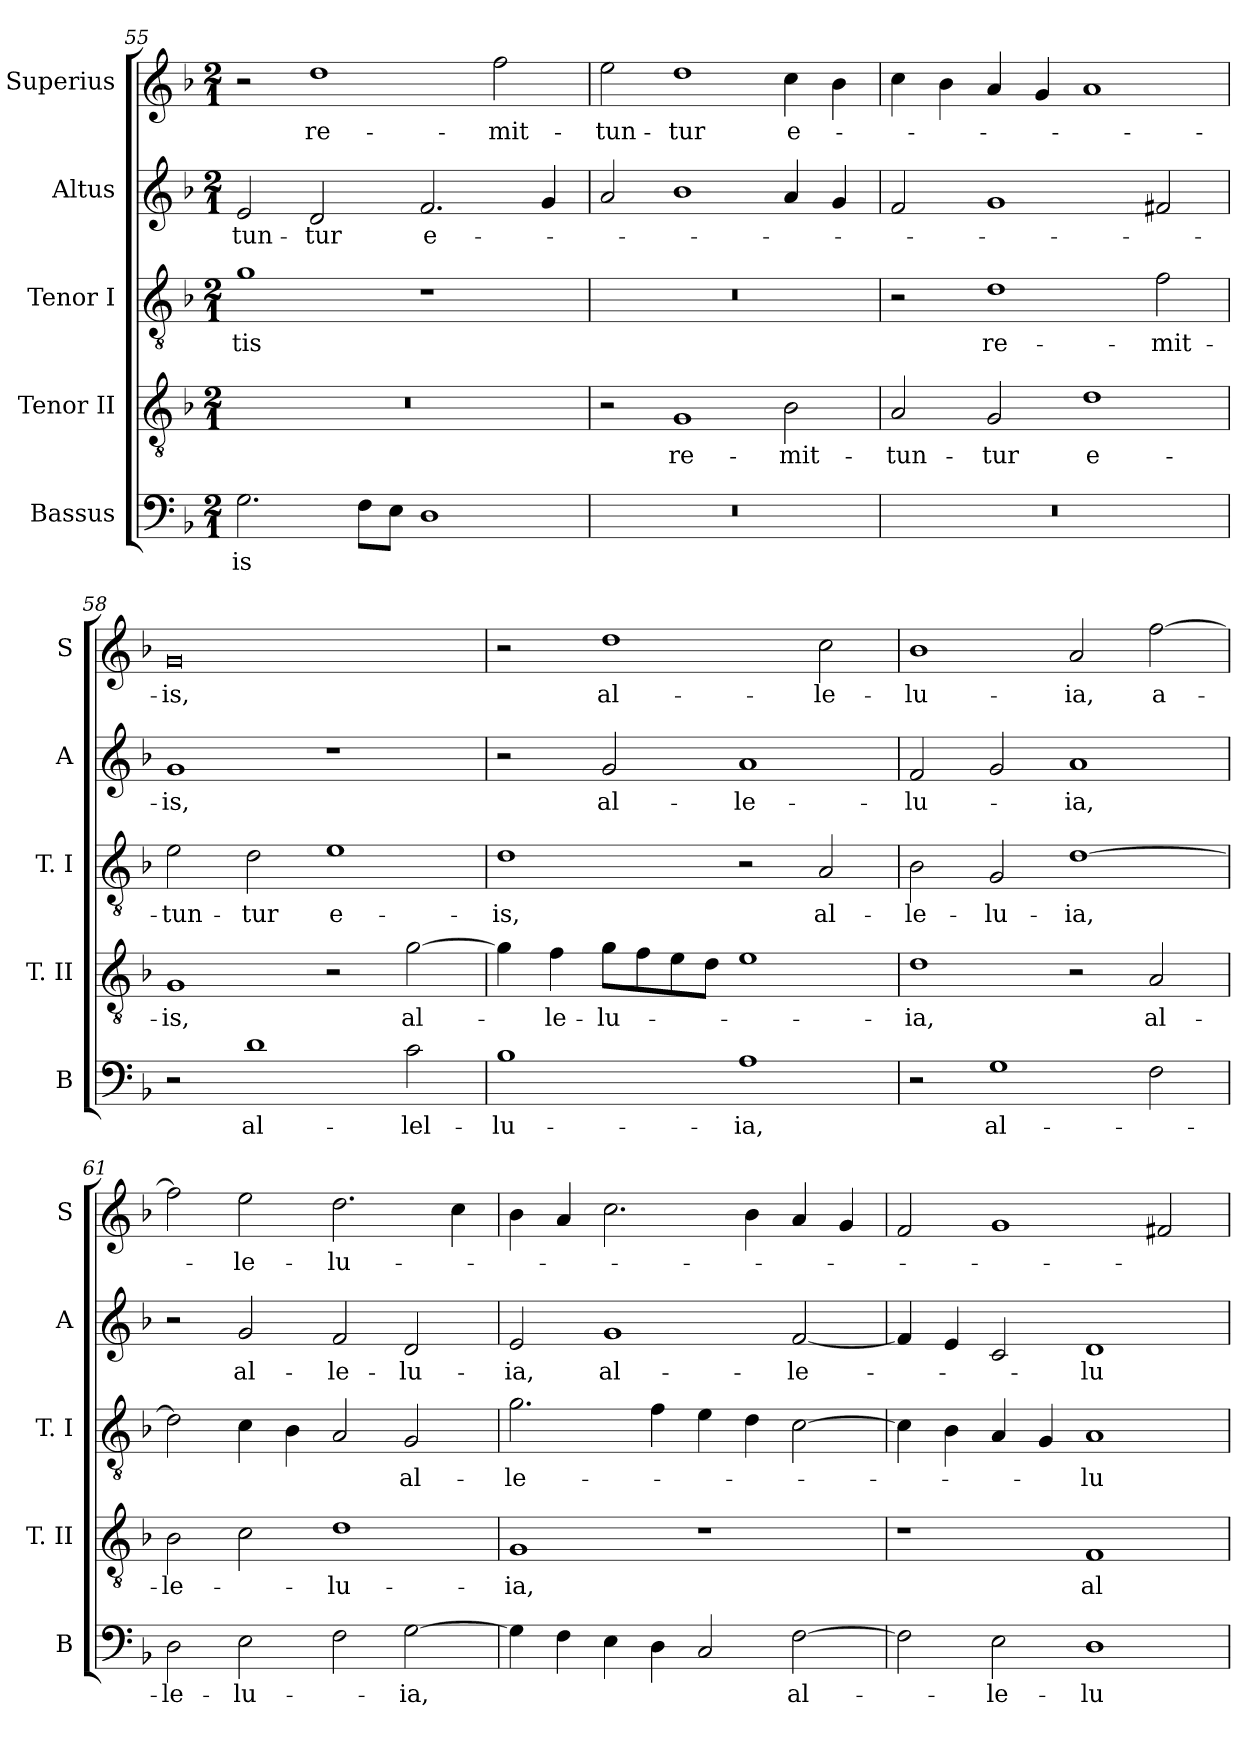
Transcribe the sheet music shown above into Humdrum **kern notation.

**kern	**text	**kern	**text	**kern	**text	**kern	**text	**kern	**text
*part5	*part5	*part4	*part4	*part3	*part3	*part2	*part2	*part1	*part1
*staff5	*staff5	*staff4	*staff4	*staff3	*staff3	*staff2	*staff2	*staff1	*staff1
*I"Bassus	*	*I"Tenor II	*	*I"Tenor I	*	*I"Altus	*	*I"Superius	*
*I'B	*	*I'T. II	*	*I'T. I	*	*I'A	*	*I'S	*
*clefF4	*	*clefGv2	*	*clefGv2	*	*clefG2	*	*clefG2	*
*k[b-]	*	*k[b-]	*	*k[b-]	*	*k[b-]	*	*k[b-]	*
*F:	*	*F:	*	*F:	*	*F:	*	*F:	*
*M2/1	*	*M2/1	*	*M2/1	*	*M2/1	*	*M2/1	*
=55	=55	=55	=55	=55	=55	=55	=55	=55	=55
2.G	-is	0r	.	1g	-tis	2e	-tun-	2r	.
.	.	.	.	.	.	2d	-tur	1dd	re-
8FL	.	.	.	.	.	.	.	.	.
8EJ	.	.	.	.	.	.	.	.	.
1D	.	.	.	1r	.	2.f	e-	.	.
.	.	.	.	.	.	.	.	2ff	-mit-
.	.	.	.	.	.	4g	.	.	.
=56	=56	=56	=56	=56	=56	=56	=56	=56	=56
0r	.	2r	.	0r	.	2a	.	2ee	-tun-
.	.	1G	re-	.	.	1b-	.	1dd	-tur
.	.	2B-	-mit-	.	.	4a	.	4cc	e-
.	.	.	.	.	.	4g	.	4b-	.
=57	=57	=57	=57	=57	=57	=57	=57	=57	=57
0r	.	2A	-tun-	2r	.	2f	.	4cc	.
.	.	.	.	.	.	.	.	4b-	.
.	.	2G	-tur	1d	re-	1g	.	4a	.
.	.	.	.	.	.	.	.	4g	.
.	.	1d	e-	.	.	.	.	1a	.
.	.	.	.	2f	-mit-	2f#X	.	.	.
=58	=58	=58	=58	=58	=58	=58	=58	=58	=58
2r	.	1G	-is,	2e	-tun-	1g	-is,	0g	-is,
1d	al-	.	.	2d	-tur	.	.	.	.
.	.	2r	.	1e	e-	1r	.	.	.
2c	-lel-	[2g	al-	.	.	.	.	.	.
=59	=59	=59	=59	=59	=59	=59	=59	=59	=59
1B-	-lu-	4g]	.	1d	-is,	2r	.	2r	.
.	.	4f	-le-	.	.	.	.	.	.
.	.	8gL	-lu-	.	.	2g	al-	1dd	al-
.	.	8f	.	.	.	.	.	.	.
.	.	8e	.	.	.	.	.	.	.
.	.	8dJ	.	.	.	.	.	.	.
1A	-ia,	1e	.	2r	.	1a	-le-	.	.
.	.	.	.	2A	al-	.	.	2cc	-le-
=60	=60	=60	=60	=60	=60	=60	=60	=60	=60
2r	.	1d	-ia,	2B-	-le-	2f	-lu-	1b-	-lu-
1G	al-	.	.	2G	-lu-	2g	.	.	.
.	.	2r	.	[1d	-ia,	1a	-ia,	2a	-ia,
2F	.	2A	al-	.	.	.	.	[2ff	a-
=61	=61	=61	=61	=61	=61	=61	=61	=61	=61
2D	-le-	2B-	-le-	2d]	.	2r	.	2ff]	.
2E	-lu-	2c	.	4c	.	2g	al-	2ee	-le-
.	.	.	.	4B-	.	.	.	.	.
2F	.	1d	-lu-	2A	.	2f	-le-	2.dd	-lu-
[2G	-ia,	.	.	2G	al-	2d	-lu-	.	.
.	.	.	.	.	.	.	.	4cc	.
=62	=62	=62	=62	=62	=62	=62	=62	=62	=62
4G]	.	1G	-ia,	2.g	-le-	2e	-ia,	4b-	.
4F	.	.	.	.	.	.	.	4a	.
4E	.	.	.	.	.	1g	al-	2.cc	.
4D	.	.	.	4f	.	.	.	.	.
2C	.	1r	.	4e	.	.	.	.	.
.	.	.	.	4d	.	.	.	4b-	.
[2F	al-	.	.	[2c	.	[2f	-le-	4a	.
.	.	.	.	.	.	.	.	4g	.
=63	=63	=63	=63	=63	=63	=63	=63	=63	=63
2F]	.	1r	.	4c]	.	4f]	.	2f	.
.	.	.	.	4B-	.	4e	.	.	.
2E	-le-	.	.	4A	.	2c	.	1g	.
.	.	.	.	4G	.	.	.	.	.
1D	-lu-	1F	al-	1A	-lu-	1d	-lu-	.	.
.	.	.	.	.	.	.	.	2f#X	.
=	=	=	=	=	=	=	=	=	=
*-	*-	*-	*-	*-	*-	*-	*-	*-	*-
